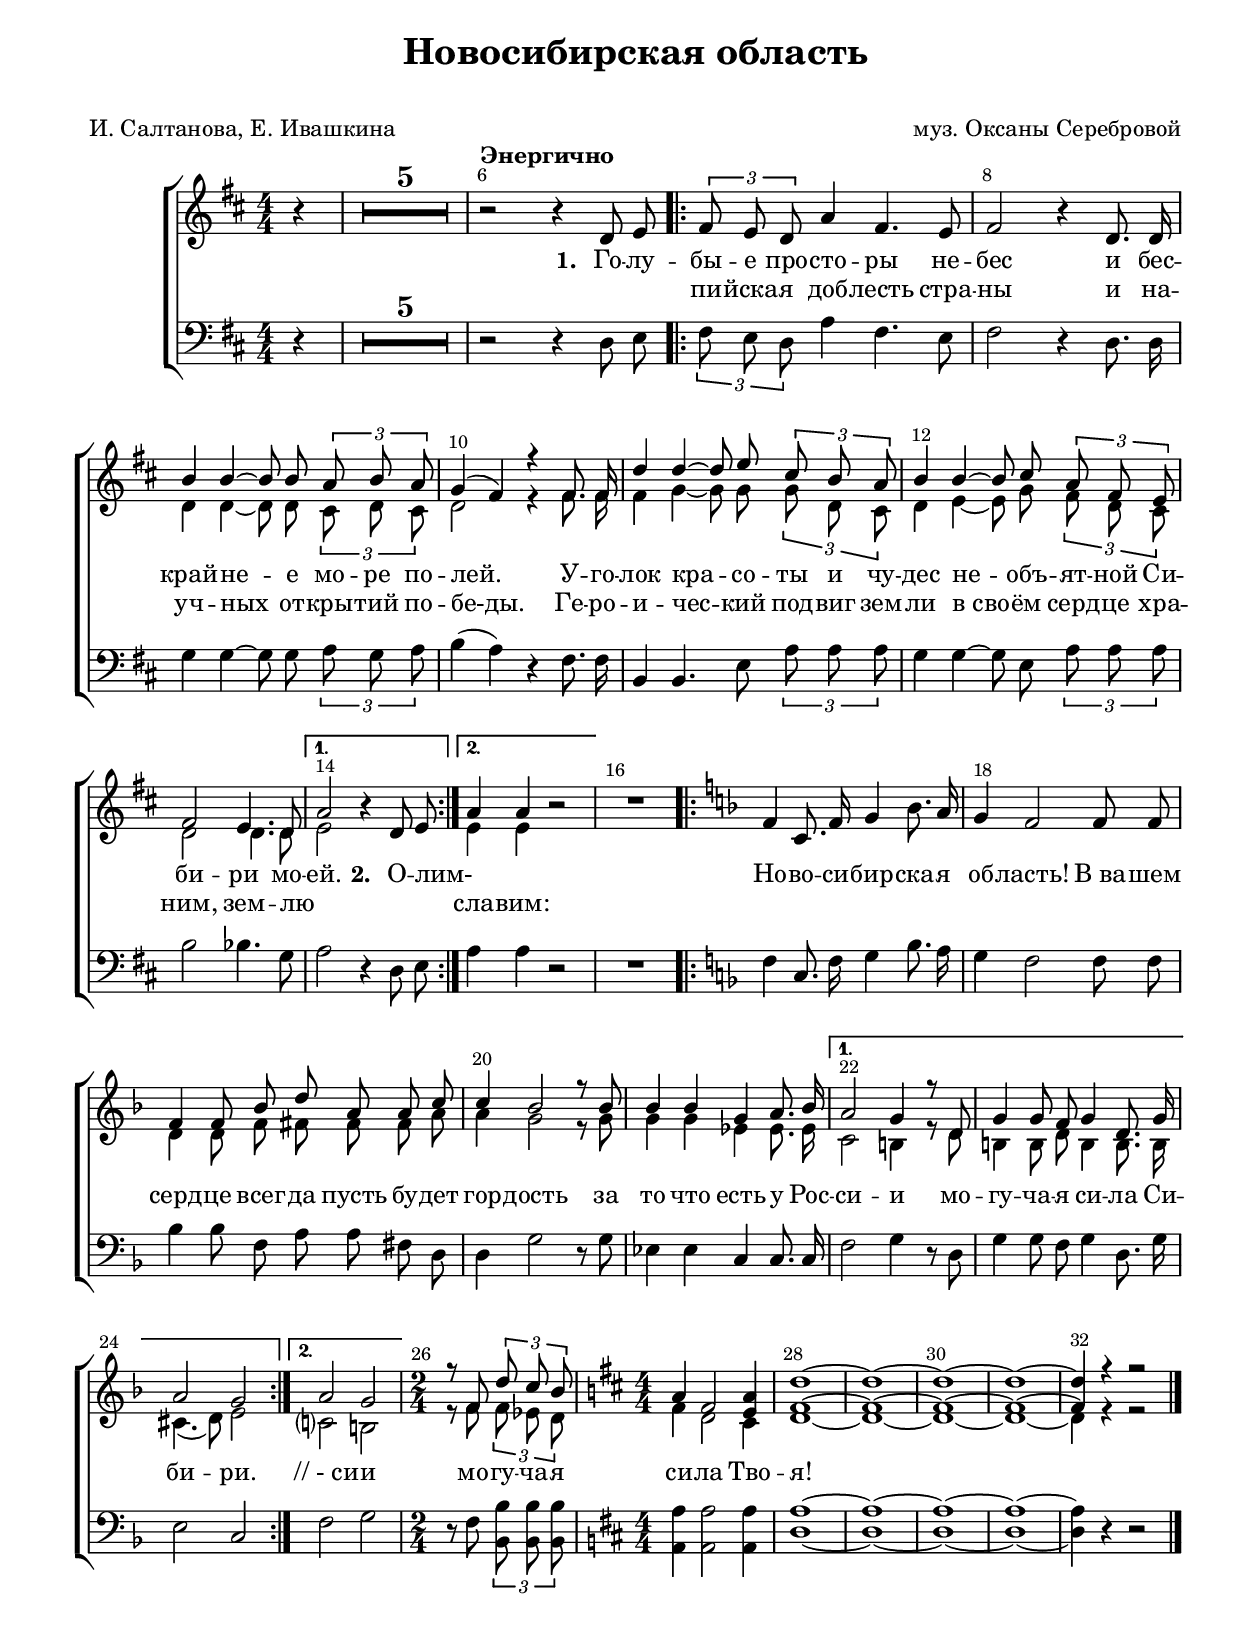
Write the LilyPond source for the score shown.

\version "2.18.2"

% закомментируйте строку ниже, чтобы получался pdf с навигацией
%#(ly:set-option 'point-and-click #f)
#(ly:set-option 'midi-extension "mid")
#(set-default-paper-size "a4")
%#(set-global-staff-size 18)

\header {
  title = "Новосибирская область"
  subtitle = " "
  poet = "И. Салтанова, Е. Ивашкина"
  composer = "муз. Оксаны Серебровой"
  % Удалить строку версии LilyPond 
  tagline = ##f
}

global = {
  \key d\major
  \time 4/4
  \numericTimeSignature
  \autoBeamOff
      \set Score.skipBars = ##t
    \override MultiMeasureRest.expand-limit = #1
}

%make visible number of every 2-nd bar
secondbar = {
  \override Score.BarNumber.break-visibility = #end-of-line-invisible
  \override Score.BarNumber.X-offset = #1
  \override Score.BarNumber.self-alignment-X = #LEFT
  \set Score.barNumberVisibility = #(every-nth-bar-number-visible 2)
}

%use this as temporary line break
abr = { \break }

% uncommend next line when finished
abr = {}

%once hide accidental (runaround for cadenza
nat = { \once \hide Accidental }

sopvoice = \relative c' {
  \global
  \secondbar
  \oneVoice
  
  \partial 4 r4 |
  R1*5
  \tempo "Энергично"
  r2 r4 d8 e | \abr
  \repeat volta 2 {
    \tuplet 3/2 { fis8 e d } a'4 fis4. e8 |
    fis2 r4 d8. d16 |
    \voiceOne 
    b'4 b~ b8 b \tuplet 3/2 { a b a } | \abr
    
    g4( fis4 ) r4 fis8. fis16 |
    d'4 d~ d8 e \tuplet 3/2 { cis b a } |
    b4 b~ b8 cis \tuplet 3/2 { a fis e } | \abr
    
    fis2 e4. d8 
  }
  \alternative {
    { a'2 \oneVoice r4 d,8 e }
    { \voiceOne a4 \oneVoice a r2 }
  } \abr
  
  
  R1 |
  \key d\minor
  \repeat volta 2 {
    f4 c8. f16 g4 bes8. a16 |
    g4 f2 f8 f | \abr
    
    \voiceOne f4 f8 bes d a a c |
    c4 bes2 r8 bes |
    bes4 bes g a8. bes16 | \abr
  }
  \alternative {
    { a2 g4 r8 d |
      g4 g8 f g4 d8. g16 |
      a2 g \abr }
    { a2 g }
  }
  \time 2/4 r8 f \tuplet 3/2 {d' c bes }
  \key d\major \time 4/4 a4 fis2 <e a>4 | \abr
  <fis d'>1~ q~ q~ q~ q4 r r2

 \bar "|."
}

altvoice = \relative c' {
  \global
  \partial 4 s4
  s1*6
  \repeat volta 2 {
    s1*2
    d4 d~ d8 d \tuplet 3/2 { cis d cis } |
    d2 r4 fis8. fis16 |
    fis4 g~ g8 g \tuplet 3/2 { g d cis } |
    d4 e~ e8 g \tuplet 3/2 { fis d cis } |
    d2 d4. d8 |
    
   }
   \alternative { 
     {e2 s2 }
     {e4 e s2 }
   }
   
    s1 |
  \key d\minor
  \repeat volta 2 {
    s1*2
    d4 d8 f fis fis fis a |
    a4 g2 r8 g |
    g4 g es es8. es16 |
  }
  \alternative {
    {
      c2 b4 r8 d |
      b4 b8 d b4 b8. b16 |
      cis4.( d8) e2
    }
    { c2 b }
  }
  \time 2/4 r8 f' \tuplet 3/2 {f es d }
  \key d\major \time 4/4 fis4 d2 cis4
  <d>1~ q~ q~ q~ q4 r r2

  
  \bar "|."
}

malevoice = \relative c {
  \global
    \partial 4 r4 |
  R1*5
  r2 r4 d8 e | \abr
  
   \repeat volta 2 {
    \tuplet 3/2 { fis8 e d } a'4 fis4. e8 |
    fis2 r4 d8. d16 |
     
    g4 g~ g8 g \tuplet 3/2 { a g a } | \abr
    
    b4( a4 ) r4 fis8. fis16 |
    b,4 b4. e8 \tuplet 3/2 { a a a } |
    g4 g~ g8 e \tuplet 3/2 { a a a } | \abr
    
    b2 bes4. g8 
  }
  \alternative {
    { a2  r4 d,8 e }
    {  a4  a r2 }
  } \abr
  
  
  R1 |
  \key d\minor
  \repeat volta 2 {
    f4 c8. f16 g4 bes8. a16 |
    g4 f2 f8 f | \abr
    
    bes4 bes8 f a a fis d |
    d4 g2 r8 g |
    es4 es c c8. c16 | \abr
  }
  \alternative {
    { f2 g4 r8 d |
      g4 g8 f g4 d8. g16 |
      e2 c \abr }
    { f2 g }
  }
  \time 2/4 r8 f \tuplet 3/2 { <bes bes,> q q }
  \key d\major \time 4/4 <a a,>4 q2 q4 | \abr
  <a d,>1~ q~ q~ q~ q4 r r2

  
  \bar "|."
}




lyricscore = \lyricmode {
  \set stanza = "1. " Го -- лу -- бы -- е про -- сто -- ры не -- бес и бес -- край -- не -- е мо -- ре по --
  лей.  У -- го -- лок кра -- со -- ты и чу -- дес не -- объ -- ят -- ной Си -- би -- ри мо -- ей.
  
   \set stanza = "2. " О -- лим-
   
   _ _  
   
   Но -- во -- си -- бир -- ска -- я об -- ласть! В_ва -- шем
   серд -- це всег -- да пусть бу -- дет гор -- дость за то что есть у Рос --
   си -- и мо -- гу -- ча -- я си -- ла Си -- би -- ри.
   //_-_си -- и мо -- гу -- ча -- я си -- ла Тво -- я!
}

lyricscorea = \lyricmode {
  _ _ пи -- йска -- я доб -- лесть стра -- ны и на -- уч -- ных от -- кры -- тий по -- бе-ды.
  Ге -- ро -- и -- чес -- кий под -- виг зем -- ли в_сво -- ём серд -- це хра --
  ним, зем -- лю _ _ _ сла -- вим:
  
}


\bookpart {
  \paper {
    top-margin = 15
    left-margin = 15
    right-margin = 10
    bottom-margin = 15
    indent = 15
    
    ragged-last-bottom = ##f
  }
  \score {
 %     \transpose es f {
    \new ChoirStaff <<
      \new Staff = "upstaff" <<
        \new Voice = "soprano" { \voiceOne \sopvoice }
        \new Voice  = "alto" { \voiceTwo \altvoice }
      >> 
      
      \new Lyrics \lyricsto "soprano" { \lyricscore }
      \new Lyrics \lyricsto "soprano" { \lyricscorea }
      
     \new Staff = "downlstaff"  <<
        \new Voice  = "male" { \clef bass \oneVoice \malevoice }
      >> 
      
            

      
      % or: \new Lyrics \lyricsto "soprano" { \lyricscore }
      % alternative lyrics above up staff
      %\new Lyrics \with {alignAboveContext = "upstaff"} \lyricsto "soprano" \lyricst
    >>
 %     }  % transposeµ
    \layout { 
      \context {
        \Score
%         \override BarNumber.break-visibility = #end-of-line-invisible
%          \override BarNumber.self-alignment-X = #LEFT
%          \override BarNumber.stencil  = #(make-stencil-boxer 0.1 0.25 ly:text-interface::print)
%          barNumberVisibility = #all-bar-numbers-visible
%          barNumberVisibility = #(every-nth-bar-number-visible 2)
}
      \context {
        \Staff
        \accidentalStyle modern-voice-cautionary
        % удаляем обозначение темпа из общего плана
        %  \remove "Time_signature_engraver"
        %  \remove "Bar_number_engraver"
        %\RemoveEmptyStaves
        %\override VerticalAxisGroup.remove-first = ##t
      }
      %Metronome_mark_engraver
    }
  }
  
}

\bookpart {
  \score {
    \unfoldRepeats
 %     \transpose es f {
    \new ChoirStaff <<
     \new Staff = "upstaff" <<
        \new Voice = "soprano" { \voiceOne \sopvoice }
        \new Voice  = "alto" { \voiceTwo \altvoice }
      >> 
      
      \new Lyrics \lyricsto "soprano" { \lyricscore }
      \new Lyrics \lyricsto "soprano" { \lyricscorea }
      
     \new Staff = "downlstaff"  <<
        \new Voice  = "male" { \clef bass \oneVoice \malevoice }
      >> 
      
    >>
%      }  % transposeµ
    \midi {
      \tempo 4=90
    }
  }
}
